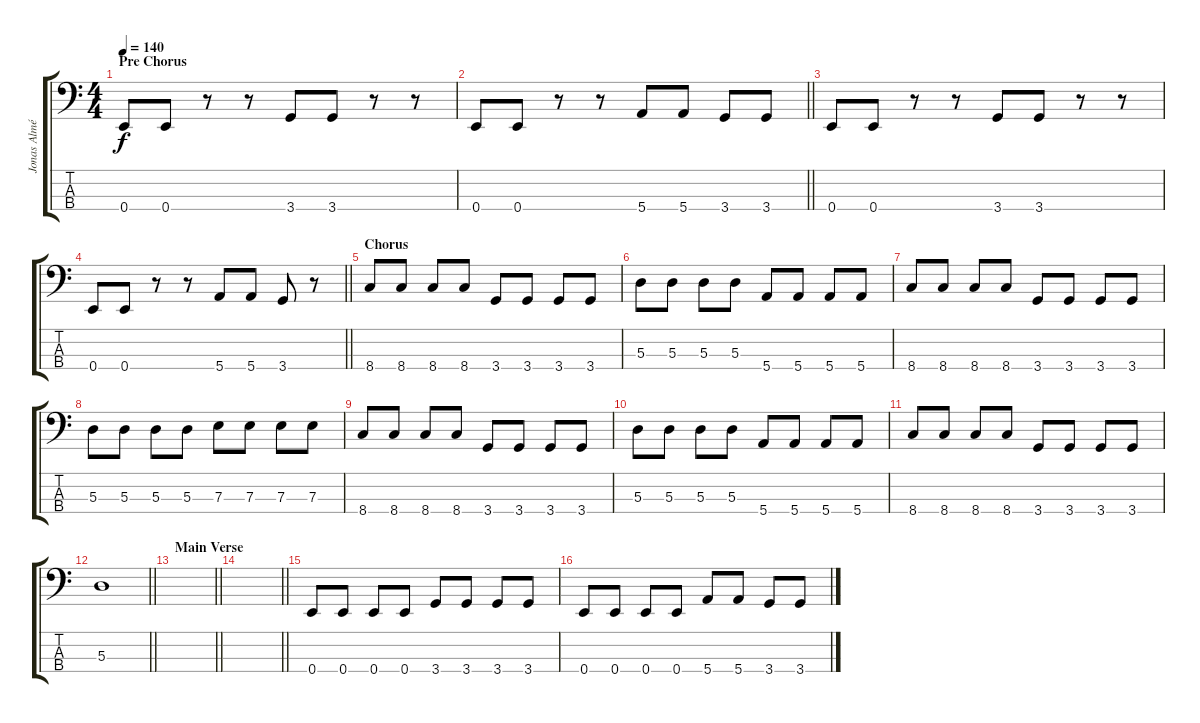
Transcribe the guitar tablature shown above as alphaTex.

\track ("Jonas Almén" "Jonas Almé") {instrument electricbassfinger}
\staff {score tabs}
\tuning (G2 D2 A1 E1) {hide}
\ts (4 4)
\section ("" "Pre Chorus")
\tempo 140
\clef f4
\ks c
0.4.8{dy f} 0.4.8 r.8 r.8 3.4.8 3.4.8 r.8 r.8 |
\barLineRight lightlight
0.4.8 0.4.8 r.8 r.8 5.4.8 5.4.8 3.4.8 3.4.8 |
0.4.8 0.4.8 r.8 r.8 3.4.8 3.4.8 r.8 r.8 |
\barLineRight lightlight
0.4.8 0.4.8 r.8 r.8 5.4.8 5.4.8 3.4.8 r.8 |
\section ("" "Chorus")
8.4.8 8.4.8 8.4.8 8.4.8 3.4.8 3.4.8 3.4.8 3.4.8 |
5.3.8 5.3.8 5.3.8 5.3.8 5.4.8 5.4.8 5.4.8 5.4.8 |
8.4.8 8.4.8 8.4.8 8.4.8 3.4.8 3.4.8 3.4.8 3.4.8 |
5.3.8 5.3.8 5.3.8 5.3.8 7.3.8 7.3.8 7.3.8 7.3.8 |
8.4.8 8.4.8 8.4.8 8.4.8 3.4.8 3.4.8 3.4.8 3.4.8 |
5.3.8 5.3.8 5.3.8 5.3.8 5.4.8 5.4.8 5.4.8 5.4.8 |
8.4.8 8.4.8 8.4.8 8.4.8 3.4.8 3.4.8 3.4.8 3.4.8 |
\barLineRight lightlight
5.3.1 |
\section ("" "Main Verse")
\barLineRight lightlight
|
\barLineRight lightlight
|
\section ("" "")
0.4.8 0.4.8 0.4.8 0.4.8 3.4.8 3.4.8 3.4.8 3.4.8 |
0.4.8 0.4.8 0.4.8 0.4.8 5.4.8 5.4.8 3.4.8 3.4.8
